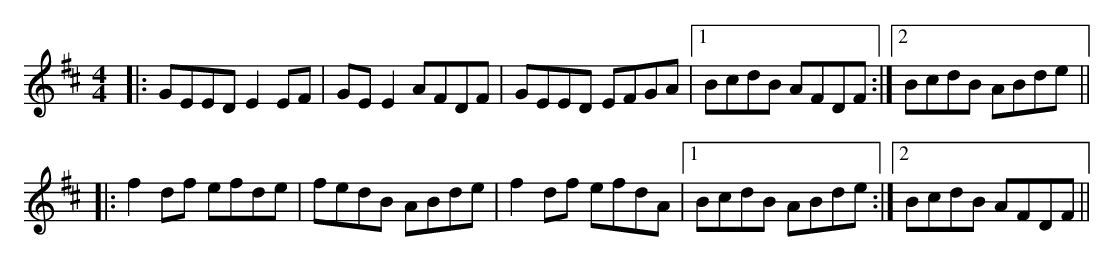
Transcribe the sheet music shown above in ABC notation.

X:1
M:4/4
K:Edor
|:GEED E2EF|GEE2 AFDF|GEED EFGA|1 BcdB AFDF:|2 BcdB ABde||
|:f2df efde|fedB ABde|f2df efdA|1 BcdB ABde:|2 BcdB AFDF||
